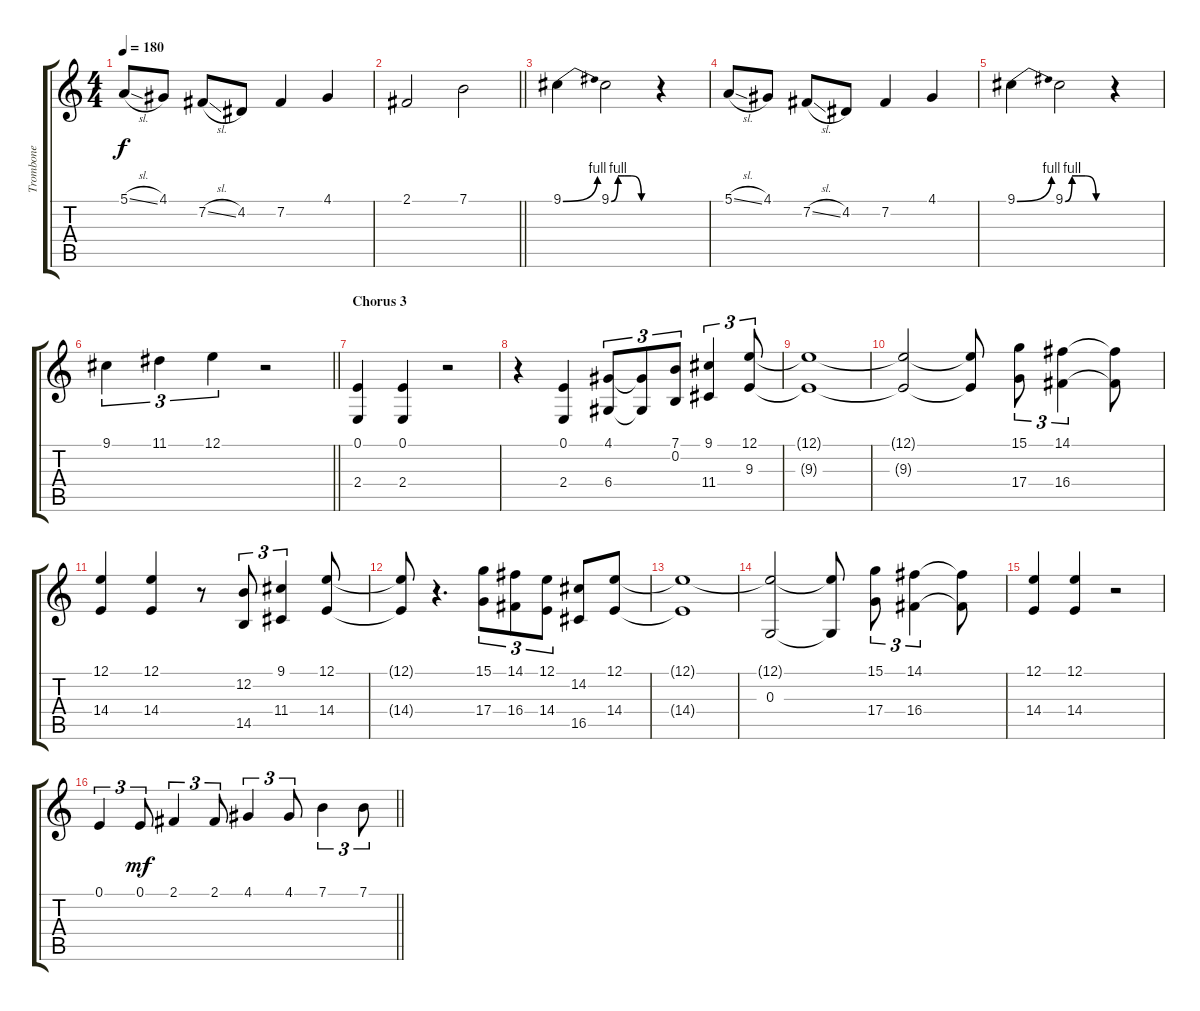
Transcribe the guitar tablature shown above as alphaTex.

\track ("Trombone" "Trombone") {instrument trombone}
\staff {score tabs}
\tuning (E4 B3 G3 D3 A2 E2) {hide}
\ts (4 4)
\tempo 180
\clef g2
\ks c
5.1{sl}.8{dy f} 4.1.8 7.2{sl}.8 4.2.8 7.2.4 4.1.4 |
\barLineRight lightlight
2.1.2 7.1.2 |
9.1{be (bend 0 0 60 4)}.4 9.1{be (custom 0 0 10 4 20 4 30 4 44 0 60 0)}.2 r.4 |
5.1{sl}.8 4.1.8 7.2{sl}.8 4.2.8 7.2.4 4.1.4 |
9.1{be (bend 0 0 60 4)}.4 9.1{be (custom 0 0 10 4 20 4 30 4 45 0 60 0)}.2 r.4 |
\barLineRight lightlight
9.1.4{tu (3 2)} 11.1.4{tu (3 2)} 12.1.4{tu (3 2)} r.2 |
\section ("" "Chorus 3")
(0.1 2.4).4{instrument trombone} (0.1 2.4).4 r.2 |
r.4 (0.1 2.4).4 (4.1 6.4).8{tu (3 2)} (4.1{t} 6.4{t}).8{tu (3 2)} (7.1 0.2).8{tu (3 2)} (9.1 11.4).4{tu (3 2)} (12.1 9.3).8{tu (3 2)} |
(12.1{t} 9.3{t}).1 |
(12.1{t} 9.3{t}).2 (12.1{t} 9.3{t}).8 (15.1 17.4).8{tu (3 2)} (14.1 16.4).4{tu (3 2)} (14.1{t} 16.4{t}).8 |
(12.1 14.4).4 (12.1 14.4).4 r.8 (12.2 14.5).8{tu (3 2)} (9.1 11.4).4{tu (3 2)} (12.1 14.4).8 |
(12.1{t} 14.4{t}).8 r.4{d} (15.1 17.4).8{tu (3 2)} (14.1 16.4).8{tu (3 2)} (12.1 14.4).8{tu (3 2)} (14.2 16.5).8 (12.1 14.4).8 |
(12.1{t} 14.4{t}).1 |
(12.1{t} 0.3).2 (12.1{t} 0.3{t}).8 (15.1 17.4).8{tu (3 2)} (14.1 16.4).4{tu (3 2)} (14.1{t} 16.4{t}).8 |
(12.1 14.4).4 (12.1 14.4).4 r.2 |
\barLineRight lightlight
0.1.4{tu (3 2)} 0.1.8{tu (3 2) dy mf} 2.1.4{tu (3 2)} 2.1.8{tu (3 2)} 4.1.4{tu (3 2)} 4.1.8{tu (3 2)} 7.1.4{tu (3 2)} 7.1.8{tu (3 2)}
